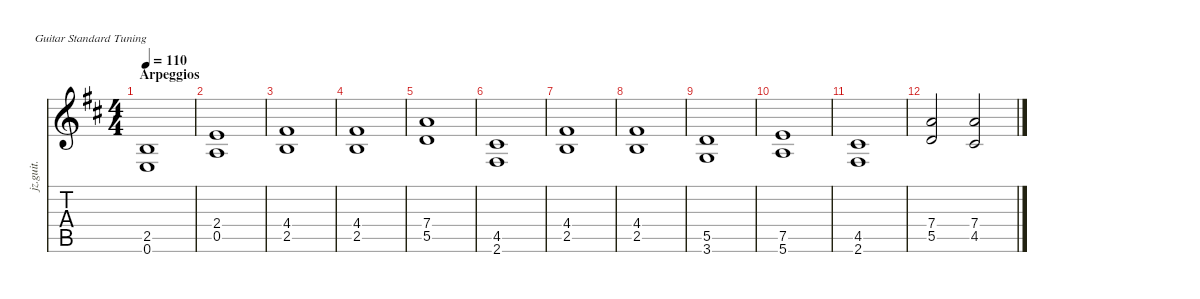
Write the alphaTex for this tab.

\defaultSystemsLayout 4
\hideDynamics
\bracketExtendMode nobrackets
\track ("Jason Rhythm" "jz.guit.") {instrument electricguitarjazz}
\staff {score tabs}
\tuning (E4 B3 G3 D3 A2 E2)
\ts (4 4)
\beaming (8 2 2 2 2)
\section ("" "Arpeggios")
\tempo 110
\clef g2
\ks bminor
(2.5{acc forcenatural} 0.6{acc forcenatural}).1{dy f instrument distortionguitar} |
(2.4{acc forcenatural} 0.5{acc forcenatural}).1 |
(4.4{acc #} 2.5{acc forcenatural}).1 |
(4.4{acc #} 2.5{acc forcenatural}).1 |
(7.4{acc forcenatural} 5.5{acc forcenatural}).1 |
(4.5{acc #} 2.6{acc #}).1 |
(4.4{acc #} 2.5{acc forcenatural}).1 |
(4.4{acc #} 2.5{acc forcenatural}).1 |
(5.5{acc forcenatural} 3.6{acc forcenatural}).1 |
(7.5{acc forcenatural} 5.6{acc forcenatural}).1 |
(4.5{acc #} 2.6{acc #}).1 |
(7.4{acc forcenatural} 5.5{acc forcenatural}).2 (7.4{acc forcenatural} 4.5{acc #}).2
